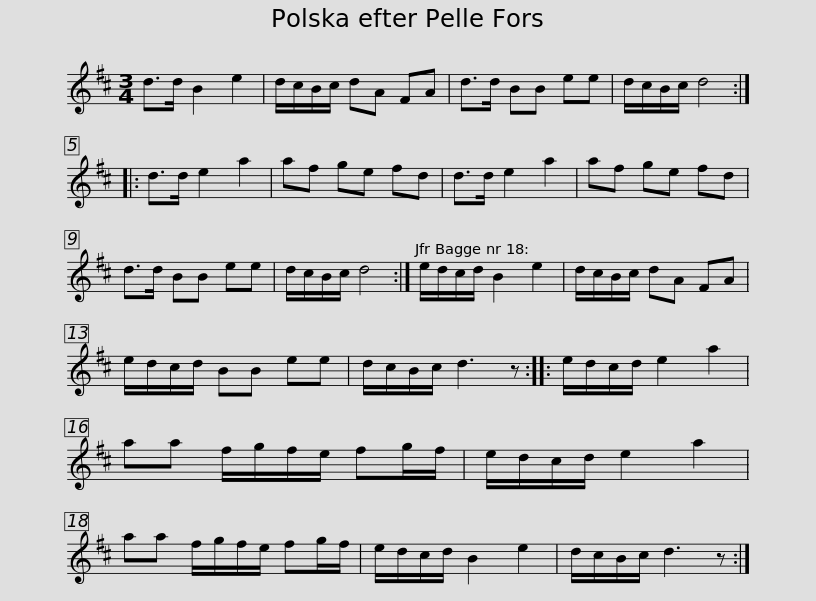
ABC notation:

X:1
L:1/8
M:3/4
I:linebreak $
K:D
V:1 treble
V:1
 d>d B2 e2 | d/c/B/c/ dA FA | d>d BB ee | d/c/B/c/ d4 :: d>d e2 a2 | %5
 af ge fd | d>d e2 a2 |$ af ge fd | d>d BB ee | d/c/B/c/ d4 :| %10
 e/d/c/d/ B2 e2 | d/c/B/c/ dA FA | e/d/c/d/ BB ee |$ d/c/B/c/ d3 z :: e/d/c/d/ e2 a2 | %15
 aa f/g/f/e/ fg/f/ | e/d/c/d/ e2 a2 | aa f/g/f/e/ fg/f/ | e/d/c/d/ B2 e2 |$ d/c/B/c/ d3 z :| %20
